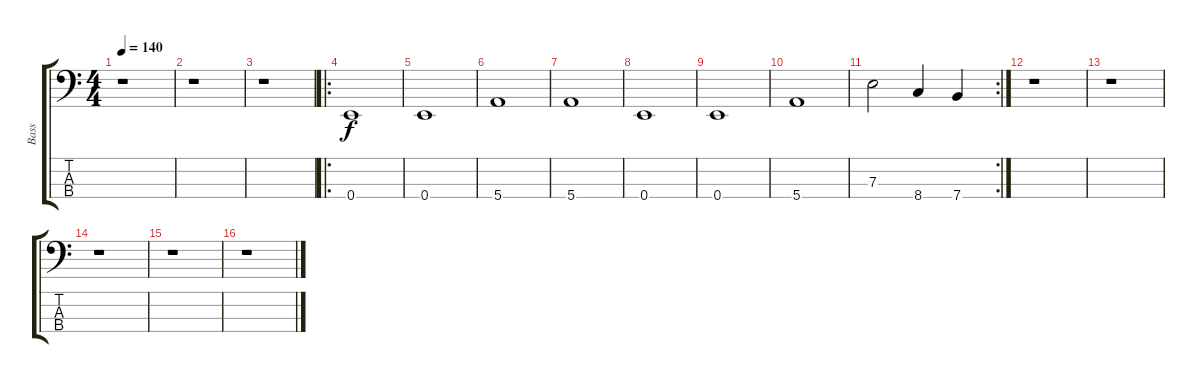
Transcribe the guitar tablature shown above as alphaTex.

\track ("Bass" "Bass") {instrument electricbassfinger}
\staff {score tabs}
\tuning (G2 D2 A1 E1) {hide}
\ts (4 4)
\tempo 140
\clef f4
\ks c
r.1{dy f} |
r.1 |
r.1 |
\ro
0.4.1 |
0.4.1 |
5.4.1 |
5.4.1 |
0.4.1 |
0.4.1 |
5.4.1 |
\rc 2
7.3.2 8.4.4 7.4.4 |
r.1 |
r.1 |
r.1 |
r.1 |
r.1
